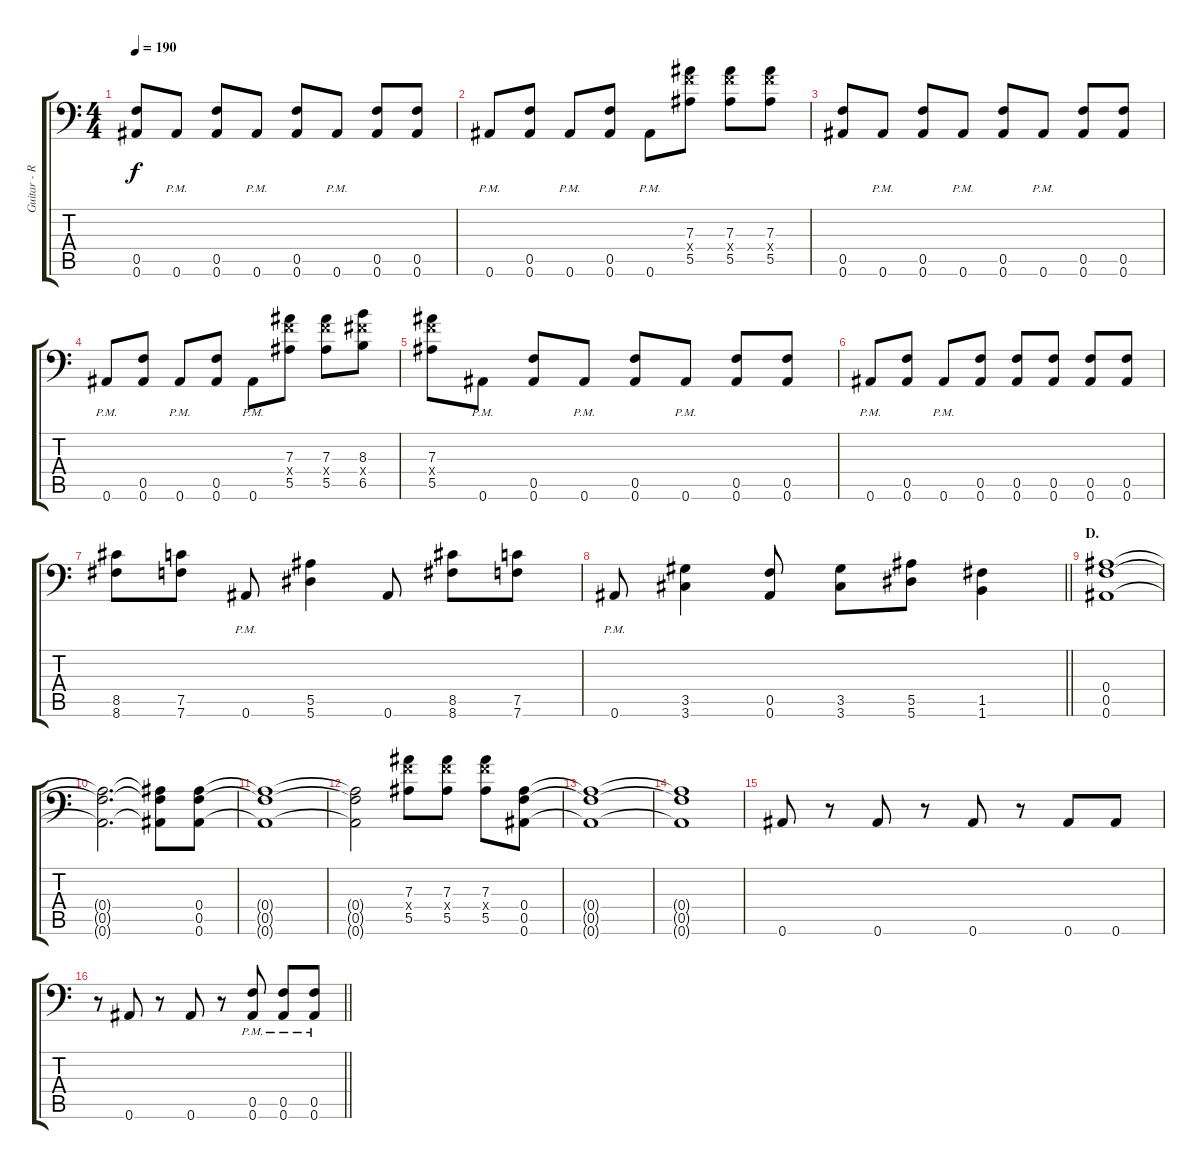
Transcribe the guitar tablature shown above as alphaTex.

\track ("Guitar - Right" "Guitar - R") {instrument distortionguitar}
\staff {score tabs}
\tuning (C4 G3 Eb3 Bb2 F2 Bb1) {hide}
\ts (4 4)
\tempo 190
\clef f4
\ks c
(0.5 0.6).8{dy f} 0.6{pm}.8 (0.5 0.6).8 0.6{pm}.8 (0.5 0.6).8 0.6{pm}.8 (0.5 0.6).8 (0.5 0.6).8 |
0.6{pm}.8 (0.5 0.6).8 0.6{pm}.8 (0.5 0.6).8 0.6{pm}.8 (7.3 7.4{x} 5.5).8 (7.3 7.4{x} 5.5).8 (7.3 7.4{x} 5.5).8 |
(0.5 0.6).8 0.6{pm}.8 (0.5 0.6).8 0.6{pm}.8 (0.5 0.6).8 0.6{pm}.8 (0.5 0.6).8 (0.5 0.6).8 |
0.6{pm}.8 (0.5 0.6).8 0.6{pm}.8 (0.5 0.6).8 0.6{pm}.8 (7.3 7.4{x} 5.5).8 (7.3 7.4{x} 5.5).8 (8.3 8.4{x} 6.5).8 |
(7.3 7.4{x} 5.5).8 0.6{pm}.8 (0.5 0.6).8 0.6{pm}.8 (0.5 0.6).8 0.6{pm}.8 (0.5 0.6).8 (0.5 0.6).8 |
0.6{pm}.8 (0.5 0.6).8 0.6{pm}.8 (0.5 0.6).8 (0.5 0.6).8 (0.5 0.6).8 (0.5 0.6).8 (0.5 0.6).8 |
(8.5 8.6).8 (7.5 7.6).8 0.6{pm}.8 (5.5 5.6).4 0.6.8 (8.5 8.6).8 (7.5 7.6).8 |
\barLineRight lightlight
0.6{pm}.8 (3.5 3.6).4 (0.5 0.6).8 (3.5 3.6).8 (5.5 5.6).8 (1.5 1.6).4 |
\section ("" "D.")
(0.4 0.5 0.6).1 |
(0.4{t} 0.5{t} 0.6{t}).2{d} (0.4{t} 0.5{t} 0.6{t}).8 (0.4 0.5 0.6).8 |
(0.4{t} 0.5{t} 0.6{t}).1 |
(0.4{t} 0.5{t} 0.6{t}).2 (7.3 7.4{x} 5.5).8 (7.3 7.4{x} 5.5).8 (7.3 7.4{x} 5.5).8 (0.4 0.5 0.6).8 |
(0.4{t} 0.5{t} 0.6{t}).1 |
(0.4{t} 0.5{t} 0.6{t}).1 |
0.6.8 r.8 0.6.8 r.8 0.6.8 r.8 0.6.8 0.6.8 |
\barLineRight lightlight
r.8 0.6.8 r.8 0.6.8 r.8 (0.5{pm} 0.6{pm}).8 (0.5{pm} 0.6{pm}).8 (0.5{pm} 0.6{pm}).8
